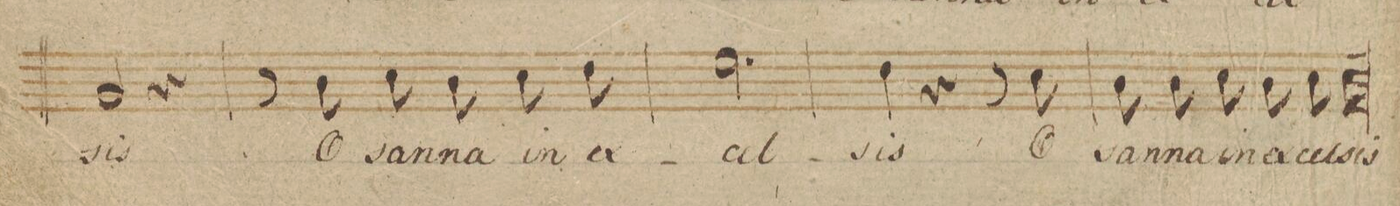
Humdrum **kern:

**kern	**text	**dynam
*I"Tenore.	*	*
*clefC4	*	*
*k[b-]	*	*
*met(c)	*	*
*M3/4	*	*
2F/	-sis	.
4r	.	.
=39	=39	=39
8r	.	.
8A\	O-	.
8B-\	-san-	.
8A\	-na	.
8B-\	in	.
8c\	ex-	.
=40	=40	=40
2.d\	-cel-	.
=41	=41	=41
4c\	-sis	.
4r	.	.
8r	.	.
8B-\	O-	.
=42	=42	=42
8A\	-san-	.
8A\	-na	.
8B-\	in	.
8A\	ex-	.
8B-\	-cel-	.
8B-\	-sis	.
=43	=43	=43
*-	*-	*-
